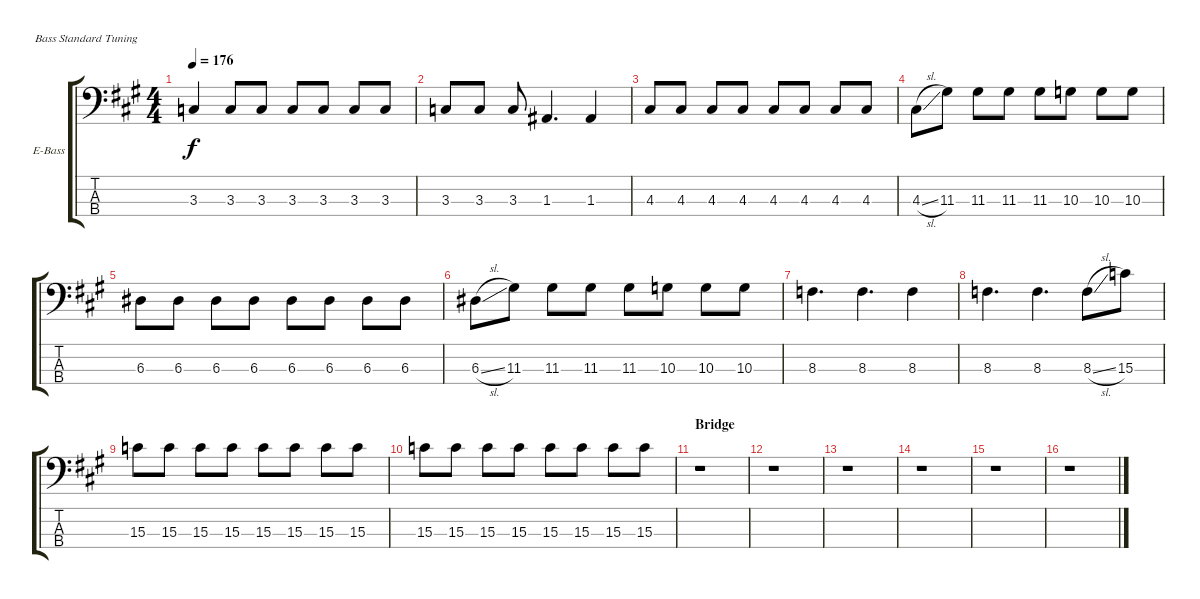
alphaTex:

\defaultSystemsLayout 4
\bracketExtendMode groupsimilarinstruments
\firstSystemTrackNameOrientation horizontal
\otherSystemsTrackNameOrientation horizontal
\track ("Electric Bass" "E-Bass") {instrument electricbassfinger}
\staff {score tabs}
\tuning (G2 D2 A1 E1)
\ts (4 4)
\tempo 176
\clef f4
\scale
0.333333
\ks a
3.3.4{dy f} 3.3.8 3.3.8 3.3.8 3.3.8 3.3.8 3.3.8 |
\scale
0.333333 3.3.8 3.3.8 3.3.8 1.3.4{d} 1.3.4 |
\scale
0.333333 4.3.8 4.3.8 4.3.8 4.3.8 4.3.8 4.3.8 4.3.8 4.3.8 |
\scale
0.333333 4.3{sl}.8 11.3.8 11.3.8 11.3.8 11.3.8 10.3.8 10.3.8 10.3.8 |
\scale
0.333333 6.3.8 6.3.8 6.3.8 6.3.8 6.3.8 6.3.8 6.3.8 6.3.8 |
\scale
0.333333 6.3{sl}.8 11.3.8 11.3.8 11.3.8 11.3.8 10.3.8 10.3.8 10.3.8 |
\scale
0.333333 8.3.4{d} 8.3.4{d} 8.3.4 |
\scale
0.333333 8.3.4{d} 8.3.4{d} 8.3{sl}.8 15.3.8 |
\scale
0.333333 15.3.8 15.3.8 15.3.8 15.3.8 15.3.8 15.3.8 15.3.8 15.3.8 |
\scale
0.333333 15.3.8 15.3.8 15.3.8 15.3.8 15.3.8 15.3.8 15.3.8 15.3.8 |
\section ("" "Bridge")
\scale
0.333333 r.1 |
\scale
0.333333 r.1 |
\scale
0.333333 r.1 |
\scale
0.333333 r.1 |
\scale
0.333333 r.1 |
\scale
0.333333 r.1
